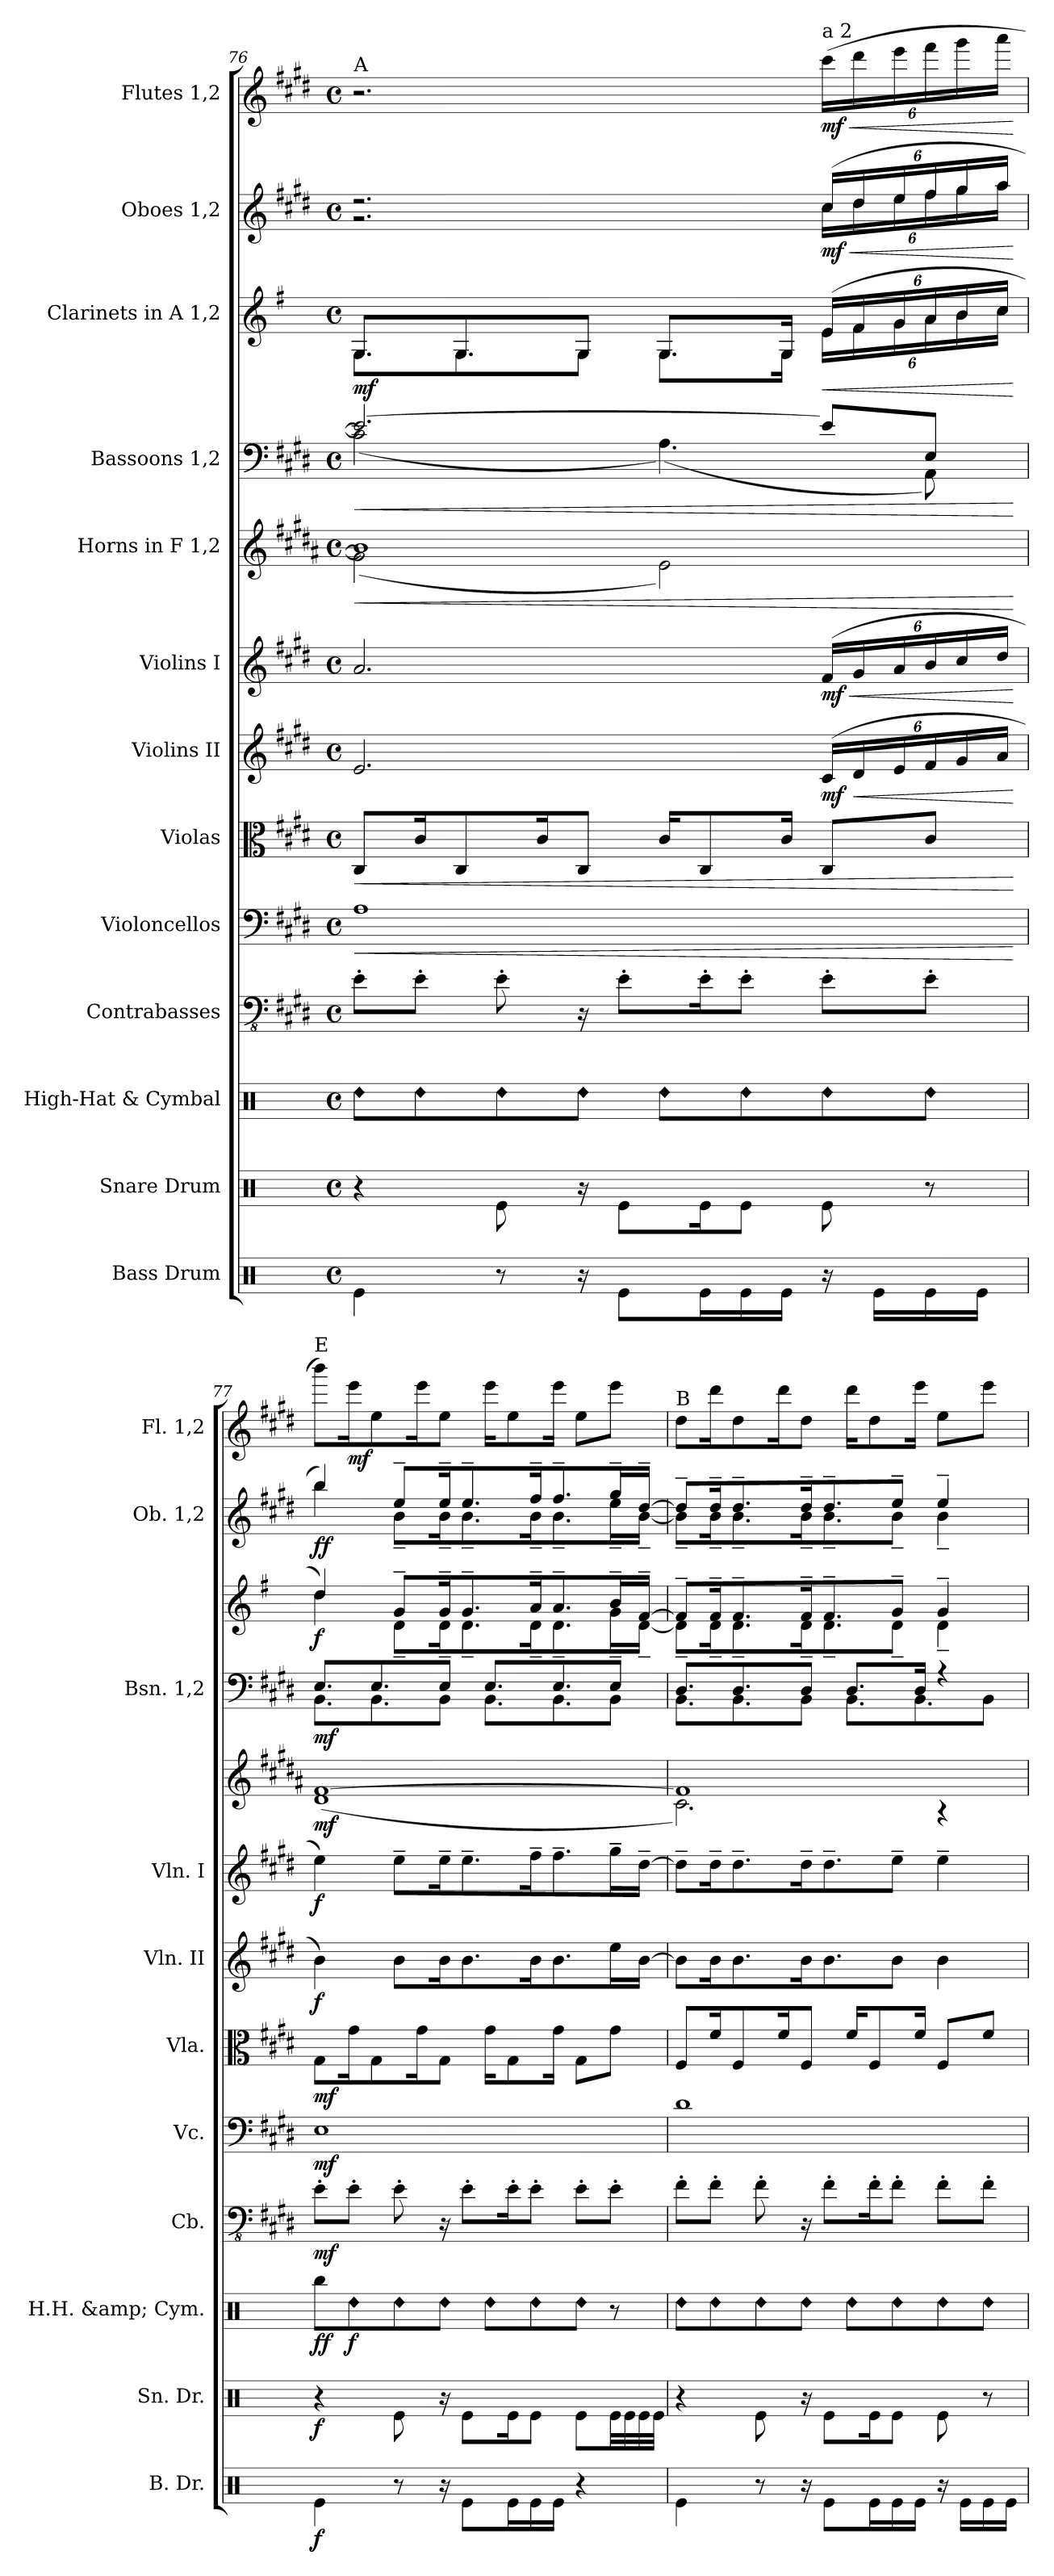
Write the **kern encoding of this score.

**kern	**dynam	**kern	**dynam	**kern	**dynam	**kern	**dynam	**kern	**dynam	**kern	**dynam	**kern	**dynam	**kern	**dynam	**kern	**dynam	**kern	**dynam	**kern	**dynam	**kern	**dynam	**kern	**dynam
*part13	*part13	*part12	*part12	*part11	*part11	*part10	*part10	*part9	*part9	*part8	*part8	*part7	*part7	*part6	*part6	*part5	*part5	*part4	*part4	*part3	*part3	*part2	*part2	*part1	*part1
*staff13	*staff13	*staff12	*staff12	*staff11	*staff11	*staff10	*staff10	*staff9	*staff9	*staff8	*staff8	*staff7	*staff7	*staff6	*staff6	*staff5	*staff5	*staff4	*staff4	*staff3	*staff3	*staff2	*staff2	*staff1	*staff1
*I"Bass Drum	*	*I"Snare Drum	*	*I"High-Hat &amp; Cymbal	*	*I"Contrabasses	*	*I"Violoncellos	*	*I"Violas	*	*I"Violins II	*	*I"Violins I	*	*I"Horns in F 1,2	*	*I"Bassoons 1,2	*	*I"Clarinets in A 1,2	*	*I"Oboes 1,2	*	*I"Flutes 1,2	*
*I'B. Dr.	*	*I'Sn. Dr.	*	*I'H.H. &amp; Cym.	*	*I'Cb.	*	*I'Vc.	*	*I'Vla.	*	*I'Vln. II	*	*I'Vln. I	*	*	*	*I'Bsn. 1,2	*	*	*	*I'Ob. 1,2	*	*I'Fl. 1,2	*
!!LO:PB:g=z
*clefX	*	*clefX	*	*clefX	*	*clefFv4	*	*clefF4	*	*clefC3	*	*clefG2	*	*clefG2	*	*clefG2	*	*clefF4	*	*clefG2	*	*clefG2	*	*clefG2	*
*	*	*	*	*	*	*ITrd7c12	*	*	*	*	*	*	*	*	*	*ITrd4c7	*	*	*	*ITrd2c3	*	*	*	*	*
*k[]	*	*k[]	*	*k[]	*	*k[f#c#g#d#]	*	*k[f#c#g#d#]	*	*k[f#c#g#d#]	*	*k[f#c#g#d#]	*	*k[f#c#g#d#]	*	*k[f#c#g#d#]	*	*k[f#c#g#d#]	*	*k[f#c#g#d#]	*	*k[f#c#g#d#]	*	*k[f#c#g#d#]	*
*M4/4	*	*M4/4	*	*M4/4	*	*M4/4	*	*M4/4	*	*M4/4	*	*M4/4	*	*M4/4	*	*M4/4	*	*M4/4	*	*M4/4	*	*M4/4	*	*M4/4	*
*met(c)	*	*met(c)	*	*met(c)	*	*met(c)	*	*met(c)	*	*met(c)	*	*met(c)	*	*met(c)	*	*met(c)	*	*met(c)	*	*met(c)	*	*met(c)	*	*met(c)	*
=76	=76	=76	=76	=76	=76	=76	=76	=76	=76	=76	=76	=76	=76	=76	=76	=76	=76	=76	=76	=76	=76	=76	=76	=76	=76
!	!	!	!	!	!	!	!	!	!	!	!	!	!	!	!	!	!	!	!	!	!	!	!	!LO:TX:a:t=A	!
!	!	!	!	!LO:N:head=diamond	!	!	!	!	!LO:HP:b	!	!LO:HP:b	!	!	!	!	!	!LO:HP:b	!	!LO:HP:b	!	!LO:DY:b	!	!	!	!
*	*	*	*	*	*	*	*	*	*	*	*	*	*	*	*	*^	*	*^	*	*^	*	*^	*	*	*
4Re\	.	4r	.	8Rdd\L	.	8EE'\L	.	1A	<	8C#/L	<	2.e/	.	2.a/	.	1e]	(<2c#\]	<	2.e/_	(<2c#\]	<	8.E/L	8.E\L	mf	2.r	2.r	.	2.r	.
!	!	!	!	!LO:N:head=diamond	!	!	!	!	!	!	!	!	!	!	!	!	!	!	!	!	!	!	!	!	!	!	!	!	!
.	.	.	.	8Rdd\	.	8EE'\J	.	.	.	16c#/K	.	.	.	.	.	.	.	.	.	.	.	.	.	.	.	.	.	.	.
.	.	.	.	.	.	.	.	.	.	8C#/	.	.	.	.	.	.	.	.	.	.	.	8.E/	8.E\	.	.	.	.	.	.
!	!	!	!	!LO:N:head=diamond	!	!	!	!	!	!	!	!	!	!	!	!	!	!	!	!	!	!	!	!	!	!	!	!	!
8r	.	8Re\	.	8Rdd\	.	8EE'\	.	.	.	.	.	.	.	.	.	.	.	.	.	.	.	.	.	.	.	.	.	.	.
.	.	.	.	.	.	.	.	.	.	16c#/K	.	.	.	.	.	.	.	.	.	.	.	.	.	.	.	.	.	.	.
!	!	!	!	!LO:N:head=diamond	!	!	!	!	!	!	!	!	!	!	!	!	!	!	!	!	!	!	!	!	!	!	!	!	!
16r	.	16r	.	8Rdd\J	.	16r	.	.	.	8C#/J	.	.	.	.	.	.	.	.	.	.	.	8E/J	8E\J	.	.	.	.	.	.
8Re\L	.	8Re\L	.	.	.	8EE'\L	.	.	.	.	.	.	.	.	.	.	.	.	.	.	.	.	.	.	.	.	.	.	.
!	!	!	!	!LO:N:head=diamond	!	!	!	!	!	!	!	!	!	!	!	!	!	!	!	!	!	!	!	!	!	!	!	!	!
.	.	.	.	8Rdd\L	.	.	.	.	.	16c#/KL	.	.	.	.	.	.	2A\)	.	.	(<4.A\)	.	8.E/L	8.E\L	.	.	.	.	.	.
16Re\L	.	16Re\K	.	.	.	16EE'\K	.	.	.	8C#/	.	.	.	.	.	.	.	.	.	.	.	.	.	.	.	.	.	.	.
!	!	!	!	!LO:N:head=diamond	!	!	!	!	!	!	!	!	!	!	!	!	!	!	!	!	!	!	!	!	!	!	!	!	!
16Re\	.	8Re\J	.	8Rdd\	.	8EE'\J	.	.	.	.	.	.	.	.	.	.	.	.	.	.	.	.	.	.	.	.	.	.	.
16Re\JJ	.	.	.	.	.	.	.	.	.	16c#/Jk	.	.	.	.	.	.	.	.	.	.	.	16E/Jk	16E\Jk	.	.	.	.	.	.
!	!	!	!	!LO:N:head=diamond	!	!	!	!	!	!	!	!	!	!	!	!	!	!	!	!	!	!	!	!	!	!	!	!	!
*	*	*	*	*	*	*	*	*	*	*	*	*Xbrackettup	*	*Xbrackettup	*	*	*	*	*	*	*	*	*	*	*	*	*	*	*
!	!	!	!	!	!	!	!	!	!	!	!	!	!	!	!LO:HP:b	!	!	!	!	!	!	!	!	!	!	!	!	!	!
*	*	*	*	*	*	*	*	*	*	*	*	*	*	*	*	*	*	*	*	*	*	*Xbrackettup	*	*	*	*	*	*	*
!	!	!	!	!	!	!	!	!	!	!	!	!	!	!	!	!	!	!	!	!	!	!	!	!LO:HP:b	!	!	!	!	!
*	*	*	*	*	*	*	*	*	*	*	*	*	*	*	*	*	*	*	*	*	*	*	*	*	*Xbrackettup	*	*	*	*
!	!	!	!	!	!	!	!	!	!	!	!	!	!	!	!	!	!	!	!	!	!	!	!	!	!	!	!LO:HP:b	!	!
*	*	*	*	*	*	*	*	*	*	*	*	*	*	*	*	*	*	*	*	*	*	*	*	*	*	*	*	*Xbrackettup	*
!	!	!	!	!	!	!	!	!	!	!	!	!	!	!	!	!	!	!	!	!	!	!	!	!	!	!	!	!LO:TX:a:t=a 2	!
!	!	!	!	!	!	!	!	!	!	!	!	!	!LO:DY:b	!	!LO:DY:n=1:b	!	!	!	!	!	!	!	!	!	!	!	!LO:DY:n=1:b	!	!LO:HP:b
!	!	!	!	!	!	!	!	!	!	!	!	!	!	!	!	!	!	!	!	!	!	!	!	!	!	!	!	!	!LO:DY:n=1:b
16r	.	8Re\	.	8Rdd\	.	8EE'\L	.	.	.	8C#/L	.	(<24c#/LL	mf	(<24f#/LL	< mf	.	.	.	8e/L]	.	.	(>24c#/LL	24c#\LL	<	(>24cc#/LL	24cc#\LL	< mf	(>24ccc#\LL	< mf
!	!	!	!	!	!	!	!	!	!	!	!	!	!LO:HP:b	!	!	!	!	!	!	!	!	!	!	!	!	!	!	!	!
.	.	.	.	.	.	.	.	.	.	.	.	24d#/	<	24g#/	.	.	.	.	.	.	.	24d#/	24d#\	.	24dd#/	24dd#\	.	24ddd#\	.
16Re\LL	.	.	.	.	.	.	.	.	.	.	.	.	.	.	.	.	.	.	.	.	.	.	.	.	.	.	.	.	.
.	.	.	.	.	.	.	.	.	.	.	.	24e/	.	24a/	.	.	.	.	.	.	.	24e/	24e\	.	24ee/	24ee\	.	24eee\	.
!	!	!	!	!LO:N:head=diamond	!	!	!	!	!	!	!	!	!	!	!	!	!	!	!	!	!	!	!	!	!	!	!	!	!
16Re\	.	8r	.	8Rdd\J	.	8EE'\J	.	.	.	8c#/J	.	24f#/	.	24b/	.	.	.	.	8E/J	8AA\)	.	24f#/	24f#\	.	24ff#/	24ff#\	.	24fff#\	.
.	.	.	.	.	.	.	.	.	.	.	.	24g#/	.	24cc#/	.	.	.	.	.	.	.	24g#/	24g#\	.	24gg#/	24gg#\	.	24ggg#\	.
16Re\JJ	.	.	.	.	.	.	.	.	.	.	.	.	.	.	.	.	.	.	.	.	.	.	.	.	.	.	.	.	.
.	.	.	.	.	.	.	.	.	.	.	.	24a/JJ	.	24dd#/JJ	.	.	.	.	.	.	.	24a/JJ	24a\JJ	.	24aa/JJ	24aa\JJ	.	24aaa\JJ	.
*	*	*	*	*	*	*	*	*	*	*	*	*	*	*	*	*v	*v	*	*	*	*	*v	*v	*	*v	*v	*	*	*
*	*	*	*	*	*	*	*	*	*	*	*	*	*	*	*	*	*	*v	*v	*	*	*	*	*	*	*
.	.	.	.	.	.	.	.	.	[	.	[	.	[	.	[	.	[	.	[	.	[	.	[	.	[
=77	=77	=77	=77	=77	=77	=77	=77	=77	=77	=77	=77	=77	=77	=77	=77	=77	=77	=77	=77	=77	=77	=77	=77	=77	=77
*	*	*	*	*	*	*	*	*	*	*	*	*	*	*	*	*^	*	*^	*	*^	*	*^	*	*	*
!	!	!	!	!	!	!	!	!	!	!	!	!	!	!	!	!	!	!	!	!	!	!	!	!	!	!	!	!LO:TX:a:t=E	!
!	!LO:DY:b	!	!LO:DY:b	!	!LO:DY:b	!	!LO:DY:b	!	!LO:DY:b	!	!LO:DY:b	!	!LO:DY:b	!	!LO:DY:b	!	!	!LO:DY:b	!	!	!LO:DY:b	!	!	!LO:DY:b	!	!	!LO:DY:b	!	!
!	!	!	!	!	!	!	!	!	!	!	!	!	!	!	!	!	!	!	!	!	!	!	!	!	!	!	!LO:DY:n=1:b	!	!
4Re\	f	4r	f	8Rbb\L	ff	8EE'\L	mf	1E	mf	8G#\L	mf	4b\)	f	4ee\)	f	[1B	(<1G#	mf	8.E/L	8.BB\L	mf	4b/)	4b\	f	4bb/)	4bb\	f f	8bbb\L)	.
!	!	!	!	!LO:N:head=diamond	!LO:DY:b	!	!	!	!	!	!	!	!	!	!	!	!	!	!	!	!	!	!	!	!	!	!	!	!LO:DY:b
.	.	.	.	8Rdd\	f	8EE'\J	.	.	.	16g#\K	.	.	.	.	.	.	.	.	.	.	.	.	.	.	.	.	.	16eee\K	mf
.	.	.	.	.	.	.	.	.	.	8G#\	.	.	.	.	.	.	.	.	8.E/	8.BB\	.	.	.	.	.	.	.	8ee\	.
!	!	!	!	!LO:N:head=diamond	!	!	!	!	!	!	!	!	!	!	!	!	!	!	!	!	!	!	!	!	!	!	!	!	!
8r	.	8Re\	.	8Rdd\	.	8EE'\	.	.	.	.	.	8b\L	.	8ee~\L	.	.	.	.	.	.	.	8e~/L	8B~\L	.	8ee~/L	8b~\L	.	.	.
.	.	.	.	.	.	.	.	.	.	16g#\K	.	.	.	.	.	.	.	.	.	.	.	.	.	.	.	.	.	16eee\K	.
!	!	!	!	!LO:N:head=diamond	!	!	!	!	!	!	!	!	!	!	!	!	!	!	!	!	!	!	!	!	!	!	!	!	!
16r	.	16r	.	8Rdd\J	.	16r	.	.	.	8G#\J	.	16b\K	.	16ee~\K	.	.	.	.	8E/J	8BB\J	.	16e~/K	16B~\K	.	16ee~/K	16b~\K	.	8ee\J	.
8Re\L	.	8Re\L	.	.	.	8EE'\L	.	.	.	.	.	8.b\	.	8.ee~\	.	.	.	.	.	.	.	8.e~/	8.B~\	.	8.ee~/	8.b~\	.	.	.
!	!	!	!	!LO:N:head=diamond	!	!	!	!	!	!	!	!	!	!	!	!	!	!	!	!	!	!	!	!	!	!	!	!	!
.	.	.	.	8Rdd\L	.	.	.	.	.	16g#\KL	.	.	.	.	.	.	.	.	8.E/L	8.BB\L	.	.	.	.	.	.	.	16eee\KL	.
16Re\L	.	16Re\K	.	.	.	16EE'\K	.	.	.	8G#\	.	.	.	.	.	.	.	.	.	.	.	.	.	.	.	.	.	8ee\	.
!	!	!	!	!LO:N:head=diamond	!	!	!	!	!	!	!	!	!	!	!	!	!	!	!	!	!	!	!	!	!	!	!	!	!
16Re\	.	8Re\J	.	8Rdd\	.	8EE'\J	.	.	.	.	.	16b\K	.	16ff#~\K	.	.	.	.	.	.	.	16f#~/K	16B~\K	.	16ff#~/K	16b~\K	.	.	.
16Re\JJ	.	.	.	.	.	.	.	.	.	16g#\Jk	.	8.b\	.	8.ff#~\	.	.	.	.	8.E/	8.BB\	.	8.f#~/	8.B~\	.	8.ff#~/	8.b~\	.	16eee\Jk	.
!	!	!	!	!LO:N:head=diamond	!	!	!	!	!	!	!	!	!	!	!	!	!	!	!	!	!	!	!	!	!	!	!	!	!
4r	.	8Re\L	.	8Rdd\J	.	8EE'\L	.	.	.	8G#\L	.	.	.	.	.	.	.	.	.	.	.	.	.	.	.	.	.	8ee\L	.
.	.	32Re\LL	.	8r	.	8EE'\J	.	.	.	8g#\J	.	16ee\L	.	16gg#~\L	.	.	.	.	8E/J	8BB\J	.	16g#~/L	16e~\L	.	16gg#~/L	16ee~\L	.	8eee\J	.
.	.	32Re\	.	.	.	.	.	.	.	.	.	.	.	.	.	.	.	.	.	.	.	.	.	.	.	.	.	.	.
.	.	32Re\	.	.	.	.	.	.	.	.	.	[16b\JJ	.	[16dd#~\JJ	.	.	.	.	.	.	.	[16d#~/JJ	[16B~\JJ	.	[16dd#~/JJ	[16b~\JJ	.	.	.
.	.	32Re\JJJ	.	.	.	.	.	.	.	.	.	.	.	.	.	.	.	.	.	.	.	.	.	.	.	.	.	.	.
!!LO:PB:g=z
=78	=78	=78	=78	=78	=78	=78	=78	=78	=78	=78	=78	=78	=78	=78	=78	=78	=78	=78	=78	=78	=78	=78	=78	=78	=78	=78	=78	=78	=78
!	!	!	!	!	!	!	!	!	!	!	!	!	!	!	!	!	!	!	!	!	!	!	!	!	!	!	!	!LO:TX:a:t=B	!
!	!	!	!	!LO:N:head=diamond	!	!	!	!	!	!	!	!	!	!	!	!	!	!	!	!	!	!	!	!	!	!	!	!	!
4Re\	.	4r	.	8Rdd\L	.	8FF#'\L	.	1d#	.	8F#/L	.	8b\L]	.	8dd#~\L]	.	1B]	2.F#\)	.	8.D#/L	8.BB\L	.	8d#~/L]	8B~\L]	.	8dd#~/L]	8b~\L]	.	8dd#\L	.
!	!	!	!	!LO:N:head=diamond	!	!	!	!	!	!	!	!	!	!	!	!	!	!	!	!	!	!	!	!	!	!	!	!	!
.	.	.	.	8Rdd\	.	8FF#'\J	.	.	.	16f#/K	.	16b\K	.	16dd#~\K	.	.	.	.	.	.	.	16d#~/K	16B~\K	.	16dd#~/K	16b~\K	.	16ddd#\K	.
.	.	.	.	.	.	.	.	.	.	8F#/	.	8.b\	.	8.dd#~\	.	.	.	.	8.D#/	8.BB\	.	8.d#~/	8.B~\	.	8.dd#~/	8.b~\	.	8dd#\	.
!	!	!	!	!LO:N:head=diamond	!	!	!	!	!	!	!	!	!	!	!	!	!	!	!	!	!	!	!	!	!	!	!	!	!
8r	.	8Re\	.	8Rdd\	.	8FF#'\	.	.	.	.	.	.	.	.	.	.	.	.	.	.	.	.	.	.	.	.	.	.	.
.	.	.	.	.	.	.	.	.	.	16f#/K	.	.	.	.	.	.	.	.	.	.	.	.	.	.	.	.	.	16ddd#\K	.
!	!	!	!	!LO:N:head=diamond	!	!	!	!	!	!	!	!	!	!	!	!	!	!	!	!	!	!	!	!	!	!	!	!	!
16r	.	16r	.	8Rdd\J	.	16r	.	.	.	8F#/J	.	16b\K	.	16dd#~\K	.	.	.	.	8D#/J	8BB\J	.	16d#~/K	16B~\K	.	16dd#~/K	16b~\K	.	8dd#\J	.
8Re\L	.	8Re\L	.	.	.	8FF#'\L	.	.	.	.	.	8.b\	.	8.dd#~\	.	.	.	.	.	.	.	8.d#~/	8.B~\	.	8.dd#~/	8.b~\	.	.	.
!	!	!	!	!LO:N:head=diamond	!	!	!	!	!	!	!	!	!	!	!	!	!	!	!	!	!	!	!	!	!	!	!	!	!
.	.	.	.	8Rdd\L	.	.	.	.	.	16f#/KL	.	.	.	.	.	.	.	.	8.D#/L	8.BB\L	.	.	.	.	.	.	.	16ddd#\KL	.
16Re\L	.	16Re\K	.	.	.	16FF#'\K	.	.	.	8F#/	.	.	.	.	.	.	.	.	.	.	.	.	.	.	.	.	.	8dd#\	.
!	!	!	!	!LO:N:head=diamond	!	!	!	!	!	!	!	!	!	!	!	!	!	!	!	!	!	!	!	!	!	!	!	!	!
16Re\	.	8Re\J	.	8Rdd\	.	8FF#'\J	.	.	.	.	.	8b\J	.	8ee~\J	.	.	.	.	.	.	.	8e~/J	8B~\J	.	8ee~/J	8b~\J	.	.	.
16Re\JJ	.	.	.	.	.	.	.	.	.	16f#/Jk	.	.	.	.	.	.	.	.	16D#/Jk	8.BB\	.	.	.	.	.	.	.	16eee\Jk	.
!	!	!	!	!LO:N:head=diamond	!	!	!	!	!	!	!	!	!	!	!	!	!	!	!	!	!	!	!	!	!	!	!	!	!
16r	.	8Re\	.	8Rdd\	.	8FF#'\L	.	.	.	8F#/L	.	4b\	.	4ee~\	.	.	4r	.	4r	.	.	4e~/	4B~\	.	4ee~/	4b~\	.	8ee\L	.
16Re\LL	.	.	.	.	.	.	.	.	.	.	.	.	.	.	.	.	.	.	.	.	.	.	.	.	.	.	.	.	.
!	!	!	!	!LO:N:head=diamond	!	!	!	!	!	!	!	!	!	!	!	!	!	!	!	!	!	!	!	!	!	!	!	!	!
16Re\	.	8r	.	8Rdd\J	.	8FF#'\J	.	.	.	8f#/J	.	.	.	.	.	.	.	.	.	8BB\J	.	.	.	.	.	.	.	8eee\J	.
16Re\JJ	.	.	.	.	.	.	.	.	.	.	.	.	.	.	.	.	.	.	.	.	.	.	.	.	.	.	.	.	.
*	*	*	*	*	*	*	*	*	*	*	*	*	*	*	*	*v	*v	*	*	*	*	*v	*v	*	*v	*v	*	*	*
*	*	*	*	*	*	*	*	*	*	*	*	*	*	*	*	*	*	*v	*v	*	*	*	*	*	*	*
=	=	=	=	=	=	=	=	=	=	=	=	=	=	=	=	=	=	=	=	=	=	=	=	=	=
*-	*-	*-	*-	*-	*-	*-	*-	*-	*-	*-	*-	*-	*-	*-	*-	*-	*-	*-	*-	*-	*-	*-	*-	*-	*-
